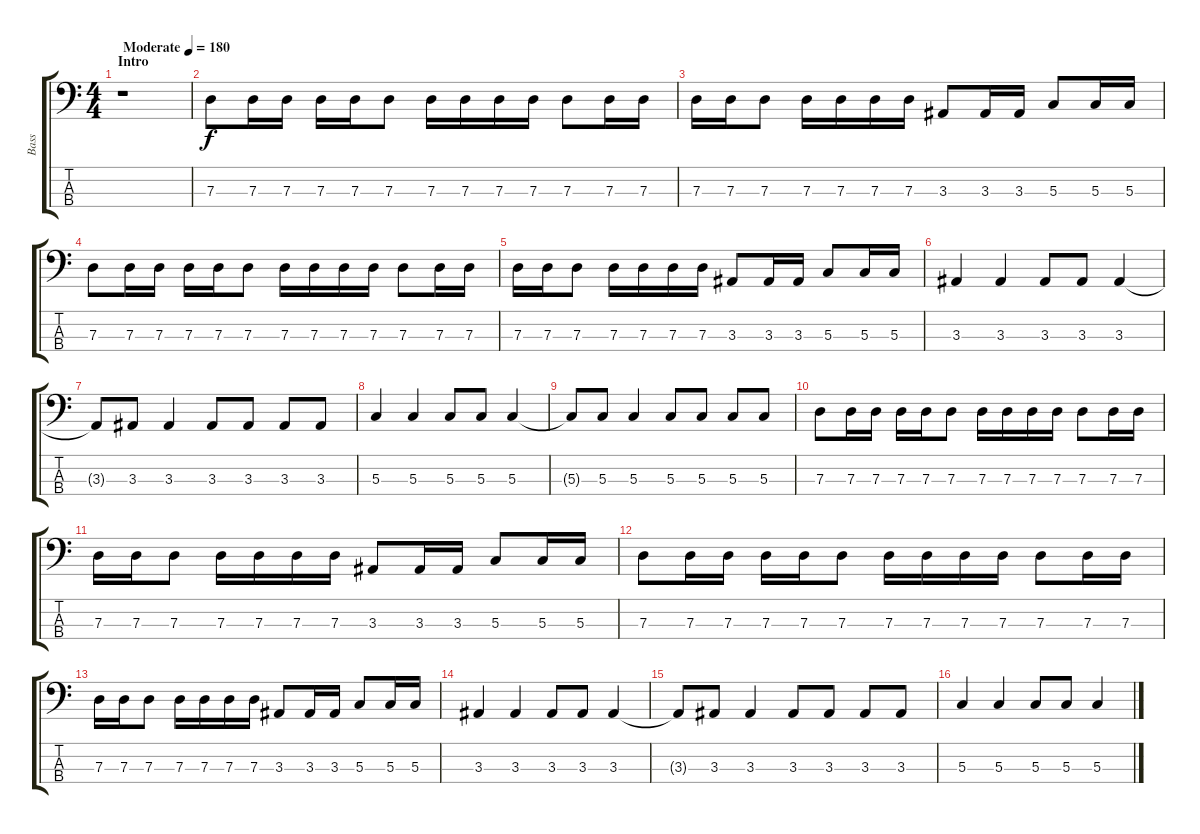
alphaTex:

\track ("Bass" "Bass") {instrument electricbasspick}
\staff {score tabs}
\tuning (F2 C2 G1 C1) {hide}
\ts (4 4)
\section ("" "Intro")
\tempo (180 "Moderate")
\clef f4
\ks c
r.1{dy f instrument electricbasspick} |
7.3.8 7.3.16 7.3.16 7.3.16 7.3.16 7.3.8 7.3.16 7.3.16 7.3.16 7.3.16 7.3.8 7.3.16 7.3.16 |
7.3.16 7.3.16 7.3.8 7.3.16 7.3.16 7.3.16 7.3.16 3.3.8 3.3.16 3.3.16 5.3.8 5.3.16 5.3.16 |
7.3.8 7.3.16 7.3.16 7.3.16 7.3.16 7.3.8 7.3.16 7.3.16 7.3.16 7.3.16 7.3.8 7.3.16 7.3.16 |
7.3.16 7.3.16 7.3.8 7.3.16 7.3.16 7.3.16 7.3.16 3.3.8 3.3.16 3.3.16 5.3.8 5.3.16 5.3.16 |
3.3.4 3.3.4 3.3.8 3.3.8 3.3.4 |
3.3{t}.8 3.3.8 3.3.4 3.3.8 3.3.8 3.3.8 3.3.8 |
5.3.4 5.3.4 5.3.8 5.3.8 5.3.4 |
5.3{t}.8 5.3.8 5.3.4 5.3.8 5.3.8 5.3.8 5.3.8 |
7.3.8 7.3.16 7.3.16 7.3.16 7.3.16 7.3.8 7.3.16 7.3.16 7.3.16 7.3.16 7.3.8 7.3.16 7.3.16 |
7.3.16 7.3.16 7.3.8 7.3.16 7.3.16 7.3.16 7.3.16 3.3.8 3.3.16 3.3.16 5.3.8 5.3.16 5.3.16 |
7.3.8 7.3.16 7.3.16 7.3.16 7.3.16 7.3.8 7.3.16 7.3.16 7.3.16 7.3.16 7.3.8 7.3.16 7.3.16 |
7.3.16 7.3.16 7.3.8 7.3.16 7.3.16 7.3.16 7.3.16 3.3.8 3.3.16 3.3.16 5.3.8 5.3.16 5.3.16 |
3.3.4 3.3.4 3.3.8 3.3.8 3.3.4 |
3.3{t}.8 3.3.8 3.3.4 3.3.8 3.3.8 3.3.8 3.3.8 |
5.3.4 5.3.4 5.3.8 5.3.8 5.3.4
